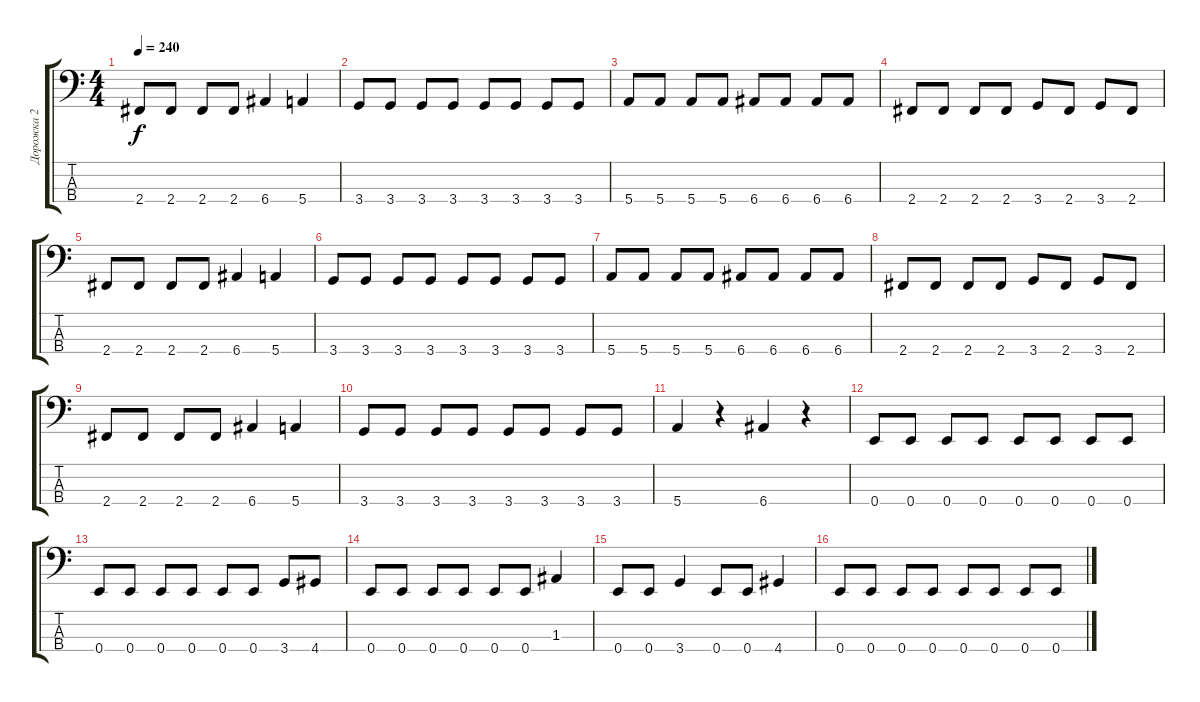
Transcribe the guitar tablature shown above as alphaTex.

\track ("Дорожка 2" "Дорожка 2") {instrument electricbassfinger}
\staff {score tabs}
\tuning (G2 D2 A1 E1) {hide}
\ts (4 4)
\tempo 240
\clef f4
\ks c
2.4.8{dy f} 2.4.8 2.4.8 2.4.8 6.4.4 5.4.4 |
3.4.8 3.4.8 3.4.8 3.4.8 3.4.8 3.4.8 3.4.8 3.4.8 |
5.4.8 5.4.8 5.4.8 5.4.8 6.4.8 6.4.8 6.4.8 6.4.8 |
2.4.8 2.4.8 2.4.8 2.4.8 3.4.8 2.4.8 3.4.8 2.4.8 |
2.4.8 2.4.8 2.4.8 2.4.8 6.4.4 5.4.4 |
3.4.8 3.4.8 3.4.8 3.4.8 3.4.8 3.4.8 3.4.8 3.4.8 |
5.4.8 5.4.8 5.4.8 5.4.8 6.4.8 6.4.8 6.4.8 6.4.8 |
2.4.8 2.4.8 2.4.8 2.4.8 3.4.8 2.4.8 3.4.8 2.4.8 |
2.4.8 2.4.8 2.4.8 2.4.8 6.4.4 5.4.4 |
3.4.8 3.4.8 3.4.8 3.4.8 3.4.8 3.4.8 3.4.8 3.4.8 |
5.4.4 r.4 6.4.4 r.4 |
0.4.8 0.4.8 0.4.8 0.4.8 0.4.8 0.4.8 0.4.8 0.4.8 |
0.4.8 0.4.8 0.4.8 0.4.8 0.4.8 0.4.8 3.4.8 4.4.8 |
0.4.8 0.4.8 0.4.8 0.4.8 0.4.8 0.4.8 1.3.4 |
0.4.8 0.4.8 3.4.4 0.4.8 0.4.8 4.4.4 |
0.4.8 0.4.8 0.4.8 0.4.8 0.4.8 0.4.8 0.4.8 0.4.8
